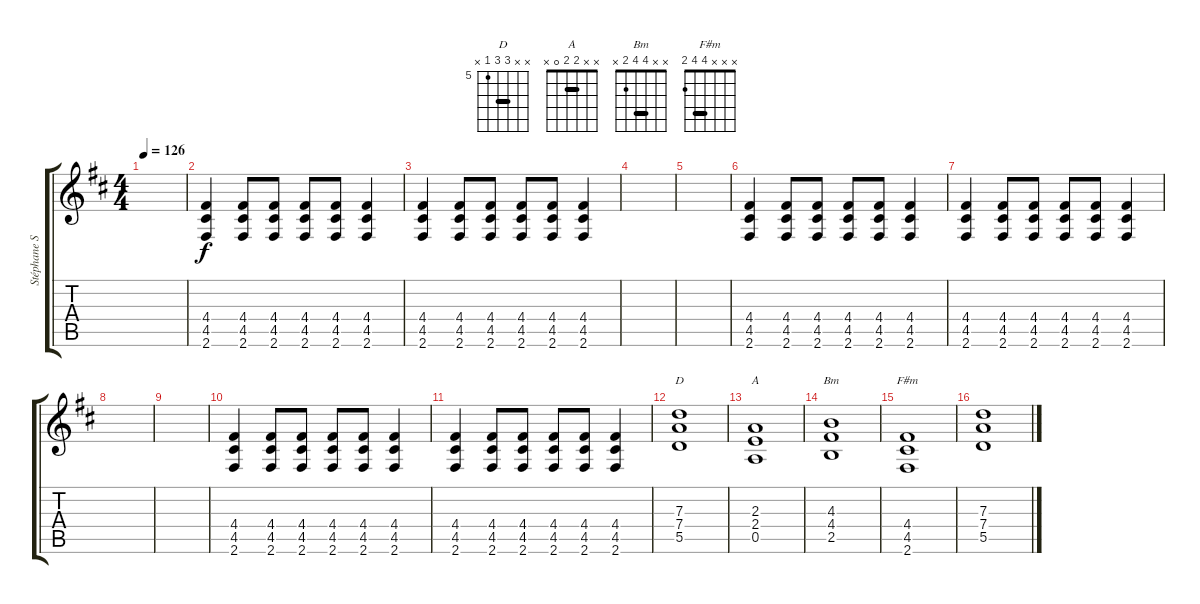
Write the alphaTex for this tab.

\track ("Stéphane Sirkis (guitare rythmique)" "Stéphane S") {instrument overdrivenguitar}
\staff {score tabs}
\tuning (E4 B3 G3 D3 A2 E2) {hide}
\chord ("D" x x 7 7 5 x) {firstfret 5 barre 7}
\chord ("A" x x 2 2 0 x) {barre 2}
\chord ("Bm" x x 4 4 2 x) {barre 4}
\chord ("F#m" x x x 4 4 2) {barre 4}
\ts (4 4)
\tempo 126
\clef g2
\ks d
|
(4.4 4.5 2.6).4 (4.4 4.5 2.6).8 (4.4 4.5 2.6).8 (4.4 4.5 2.6).8 (4.4 4.5 2.6).8 (4.4 4.5 2.6).4 |
(4.4 4.5 2.6).4 (4.4 4.5 2.6).8 (4.4 4.5 2.6).8 (4.4 4.5 2.6).8 (4.4 4.5 2.6).8 (4.4 4.5 2.6).4 |
|
|
(4.4 4.5 2.6).4 (4.4 4.5 2.6).8 (4.4 4.5 2.6).8 (4.4 4.5 2.6).8 (4.4 4.5 2.6).8 (4.4 4.5 2.6).4 |
(4.4 4.5 2.6).4 (4.4 4.5 2.6).8 (4.4 4.5 2.6).8 (4.4 4.5 2.6).8 (4.4 4.5 2.6).8 (4.4 4.5 2.6).4 |
|
|
(4.4 4.5 2.6).4 (4.4 4.5 2.6).8 (4.4 4.5 2.6).8 (4.4 4.5 2.6).8 (4.4 4.5 2.6).8 (4.4 4.5 2.6).4 |
(4.4 4.5 2.6).4 (4.4 4.5 2.6).8 (4.4 4.5 2.6).8 (4.4 4.5 2.6).8 (4.4 4.5 2.6).8 (4.4 4.5 2.6).4 |
(7.3 7.4 5.5).1{ch "D" dy f volume 15} |
(2.3 2.4 0.5).1{ch "A"} |
(4.3 4.4 2.5).1{ch "Bm"} |
(4.4 4.5 2.6).1{ch "F#m"} |
(7.3 7.4 5.5).1
